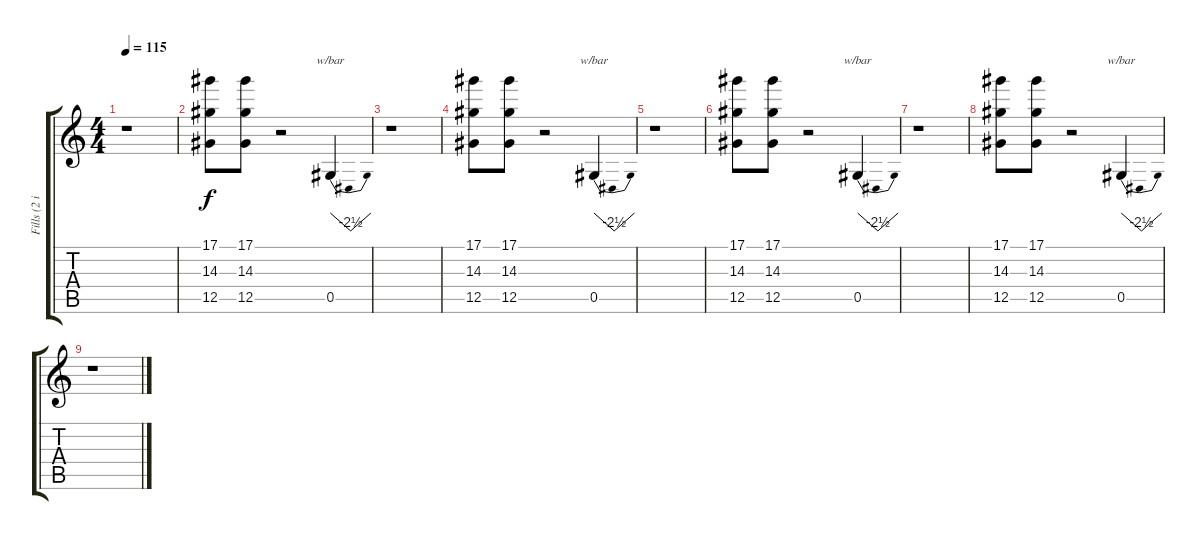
\track ("Fills (2 in 1)" "Fills (2 i") {instrument overdrivenguitar}
\staff {score tabs}
\tuning (Eb4 Bb3 Gb3 Db3 Ab2 Eb2) {hide}
\ts (4 4)
\tempo 115
\clef g2
\ks c
r.1{dy f} |
(17.1 14.3 12.5).8 (17.1 14.3 12.5).8 r.2 0.5.4{tbe (dip default 0 0 30 -10 60 0)} |
r.1 |
(17.1 14.3 12.5).8 (17.1 14.3 12.5).8 r.2 0.5.4{tbe (dip default 0 0 30 -10 60 0)} |
r.1 |
(17.1 14.3 12.5).8{volume 5} (17.1 14.3 12.5).8 r.2 0.5.4{tbe (dip default 0 0 30 -10 60 0)} |
r.1 |
(17.1 14.3 12.5).8{volume 0} (17.1 14.3 12.5).8 r.2 0.5.4{tbe (dip default 0 0 30 -10 60 0)} |
r.1
